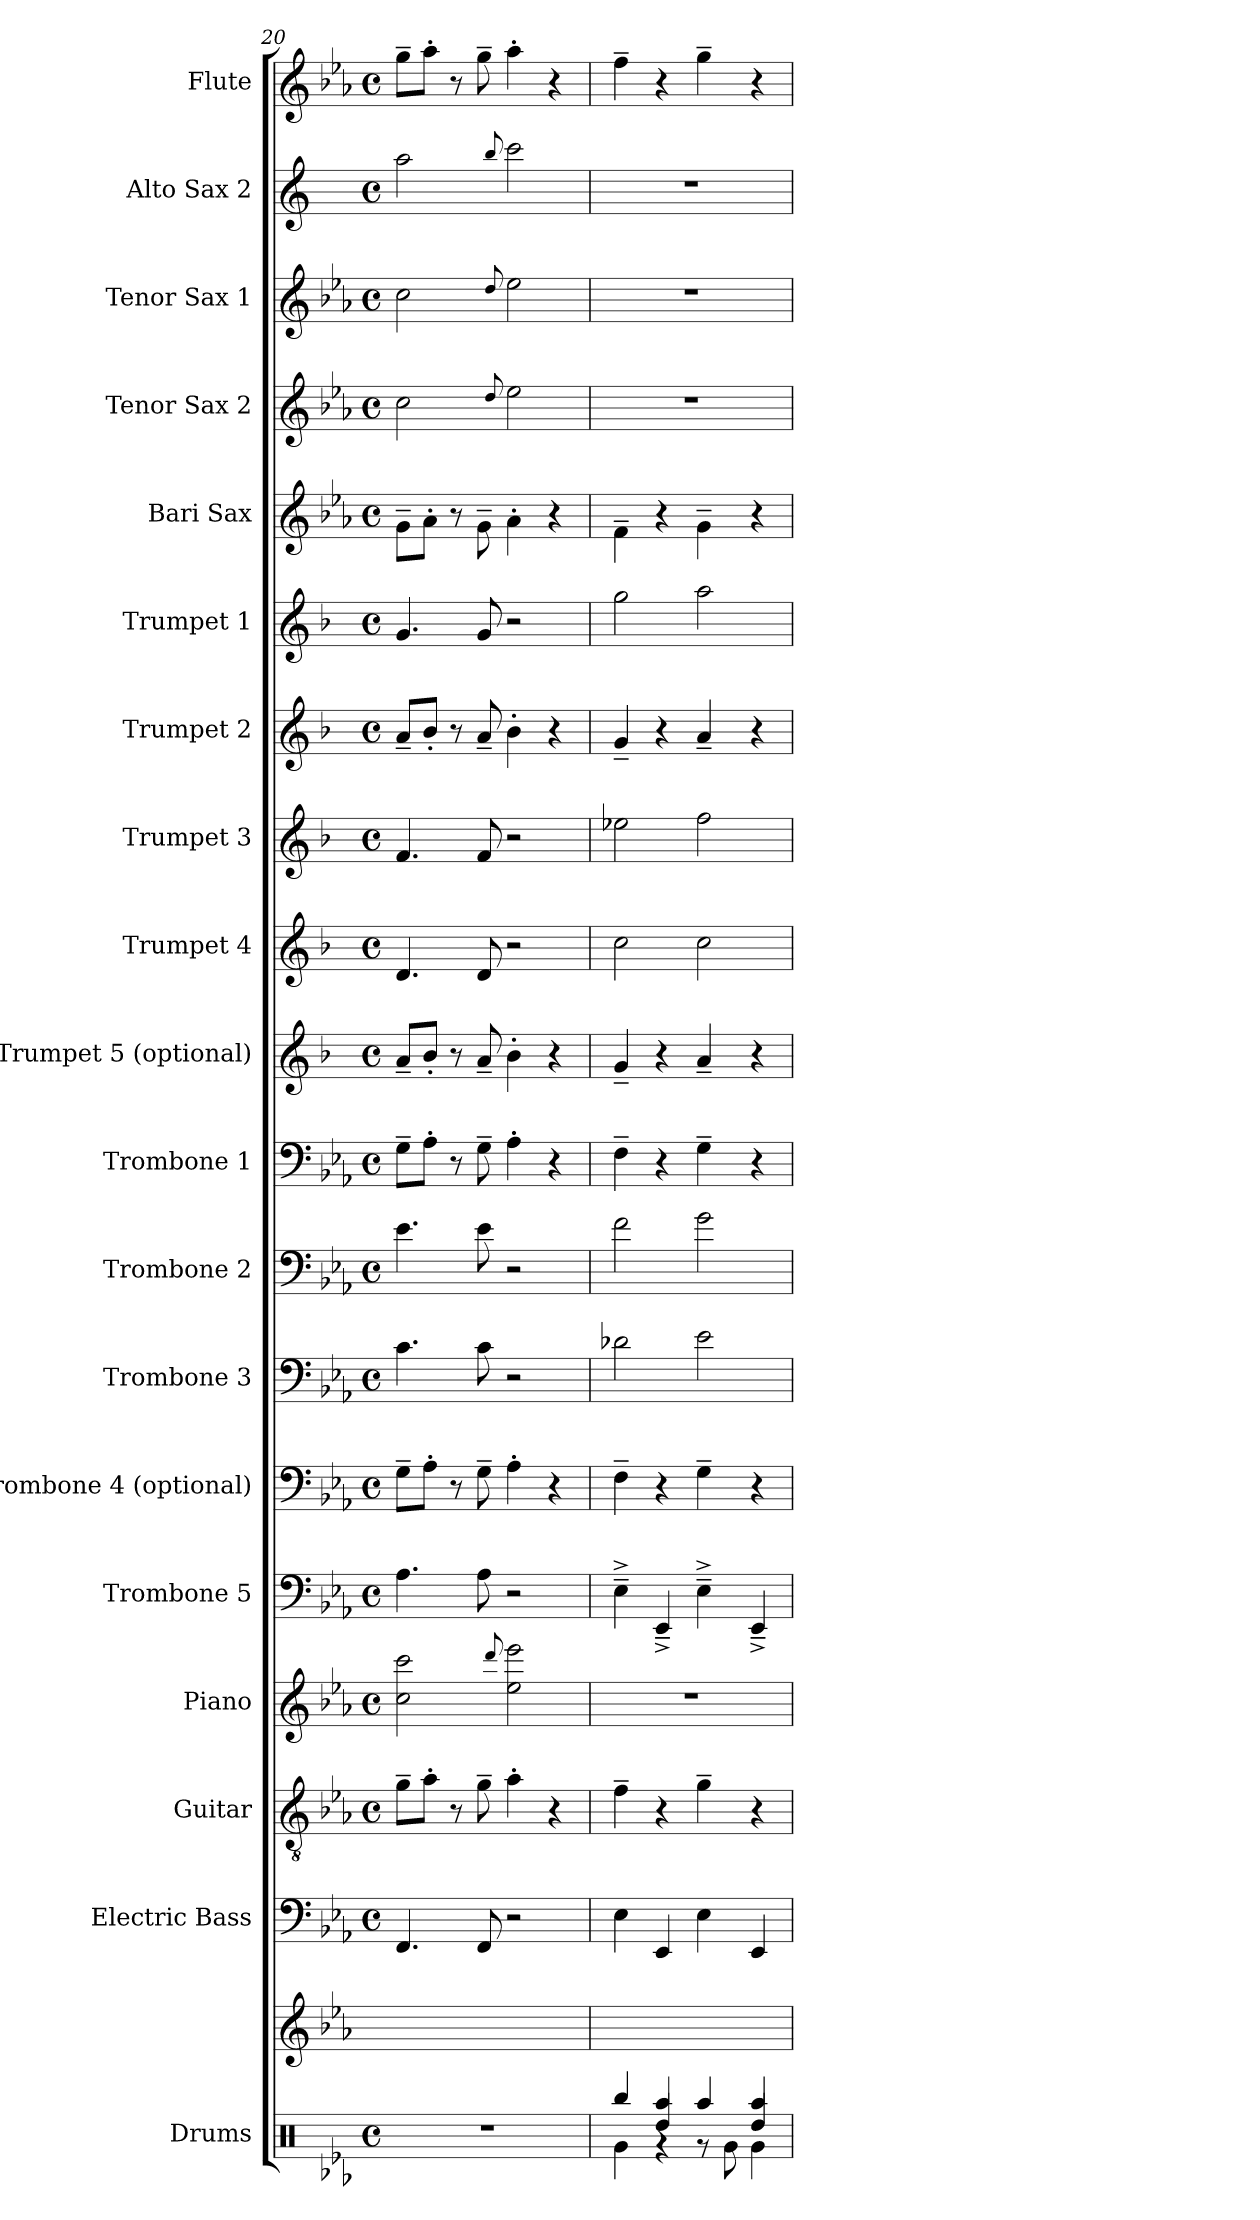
**kern	**kern	**kern	**kern	**kern	**kern	**kern	**kern	**kern	**kern	**kern	**kern	**kern	**kern	**kern	**kern	**kern	**kern	**kern	**kern
*part20	*part19	*part18	*part17	*part16	*part15	*part14	*part13	*part12	*part11	*part10	*part9	*part8	*part7	*part6	*part5	*part4	*part3	*part2	*part1
*staff20	*staff19	*staff18	*staff17	*staff16	*staff15	*staff14	*staff13	*staff12	*staff11	*staff10	*staff9	*staff8	*staff7	*staff6	*staff5	*staff4	*staff3	*staff2	*staff1
*I"Drums	*	*I"Electric Bass	*I"Guitar	*I"Piano	*I"Trombone 5	*I"Trombone 4 (optional)	*I"Trombone 3	*I"Trombone 2	*I"Trombone 1	*I"Trumpet 5 (optional)	*I"Trumpet 4	*I"Trumpet 3	*I"Trumpet 2	*I"Trumpet 1	*I"Bari Sax	*I"Tenor Sax 2	*I"Tenor Sax 1	*I"Alto Sax 2	*I"Flute
*	*	*	*	*I'Pno	*I'Trb	*I'Trb	*I'Trb	*I'Trb	*I'Trb	*I'Tpt	*I'Tpt	*I'Tpt	*I'Tpt	*I'Tpt	*	*I'T Sax	*I'T Sax	*I'A Sax	*I'Fl
*clefX	*clefG2	*clefF4	*clefGv2	*clefG2	*clefF4	*clefF4	*clefF4	*clefF4	*clefF4	*clefG2	*clefG2	*clefG2	*clefG2	*clefG2	*clefG2	*clefG2	*clefG2	*clefG2	*clefG2
*	*	*ITrd7c12	*	*	*	*	*	*	*	*ITrd1c2	*ITrd1c2	*ITrd1c2	*ITrd1c2	*ITrd1c2	*ITrd12c21	*ITrd8c14	*ITrd8c14	*ITrd5c9	*
*k[b-e-a-]	*k[b-e-a-]	*k[b-e-a-]	*k[b-e-a-]	*k[b-e-a-]	*k[b-e-a-]	*k[b-e-a-]	*k[b-e-a-]	*k[b-e-a-]	*k[b-e-a-]	*k[b-e-a-]	*k[b-e-a-]	*k[b-e-a-]	*k[b-e-a-]	*k[b-e-a-]	*k[b-e-a-]	*k[b-e-a-]	*k[b-e-a-]	*k[b-e-a-]	*k[b-e-a-]
*E-:	*E-:	*E-:	*E-:	*E-:	*E-:	*E-:	*E-:	*E-:	*E-:	*E-:	*E-:	*E-:	*E-:	*E-:	*E-:	*E-:	*E-:	*E-:	*E-:
*M4/4	*	*M4/4	*M4/4	*M4/4	*M4/4	*M4/4	*M4/4	*M4/4	*M4/4	*M4/4	*M4/4	*M4/4	*M4/4	*M4/4	*M4/4	*M4/4	*M4/4	*M4/4	*M4/4
*met(c)	*	*met(c)	*met(c)	*met(c)	*met(c)	*met(c)	*met(c)	*met(c)	*met(c)	*met(c)	*met(c)	*met(c)	*met(c)	*met(c)	*met(c)	*met(c)	*met(c)	*met(c)	*met(c)
=20	=20	=20	=20	=20	=20	=20	=20	=20	=20	=20	=20	=20	=20	=20	=20	=20	=20	=20	=20
1r	1ryy	4.FFF/	8g~>\L	2cc\ 2ccc\	4.A-\	8G~>\L	4.c\	4.e-\	8G~>\L	8g~</L	4.c/	4.e-/	8g~</L	4.f/	8G~>\L	2c\	2c\	2cc\	8gg~>\L
.	.	.	8a-'>\J	.	.	8A-'>\J	.	.	8A-'>\J	8a-'</J	.	.	8a-'</J	.	8A-'>\J	.	.	.	8aa-'>\J
.	.	.	8r	.	.	8r	.	.	8r	8r	.	.	8r	.	8r	.	.	.	8r
.	.	8FFF/	8g~>\	.	8A-\	8G~>\	8c\	8e-\	8G~>\	8g~</	8c/	8e-/	8g~</	8f/	8G~>\	.	.	.	8gg~>\
.	.	.	.	8qqddd/	.	.	.	.	.	.	.	.	.	.	.	8qqd/	8qqd/	8qqdd/	.
.	.	2r	4a-'>\	2ee-\ 2eee-\	2r	4A-'>\	2r	2r	4A-'>\	4a-'>\	2r	2r	4a-'>\	2r	4A-'>\	2e-\	2e-\	2ee-\	4aa-'>\
.	.	.	4r	.	.	4r	.	.	4r	4r	.	.	4r	.	4r	.	.	.	4r
=21	=21	=21	=21	=21	=21	=21	=21	=21	=21	=21	=21	=21	=21	=21	=21	=21	=21	=21	=21
*^	*	*	*	*	*	*	*	*	*	*	*	*	*	*	*	*	*	*	*
*	*^	*	*	*	*	*	*	*	*	*	*	*	*	*	*	*	*	*	*	*
4ryy	4Rbb/	4Rg\	1ryy	4EE-\	4f~>\	1r	4E-^>~>\	4F~>\	2d-X\	2f\	4F~>\	4f~</	2b-\	2dd-X\	4f~</	2ff\	4F~>\	1r	1r	1r	4ff~>\
4Rdd/	4Raa/	4rf	.	4EEE-/	4r	.	4EE-^<~</	4r	.	.	4r	4r	.	.	4r	.	4r	.	.	.	4r
4ryy	4Raa/	8rf	.	4EE-\	4g~>\	.	4E-^>~>\	4G~>\	2e-\	2g\	4G~>\	4g~</	2b-\	2ee-\	4g~</	2gg\	4G~>\	.	.	.	4gg~>\
.	.	8Rg\	.	.	.	.	.	.	.	.	.	.	.	.	.	.	.	.	.	.	.
4Rdd/	4Raa/	4Rg\	.	4EEE-/	4r	.	4EE-^<~</	4r	.	.	4r	4r	.	.	4r	.	4r	.	.	.	4r
*v	*v	*v	*	*	*	*	*	*	*	*	*	*	*	*	*	*	*	*	*	*	*
=	=	=	=	=	=	=	=	=	=	=	=	=	=	=	=	=	=	=	=
*-	*-	*-	*-	*-	*-	*-	*-	*-	*-	*-	*-	*-	*-	*-	*-	*-	*-	*-	*-
